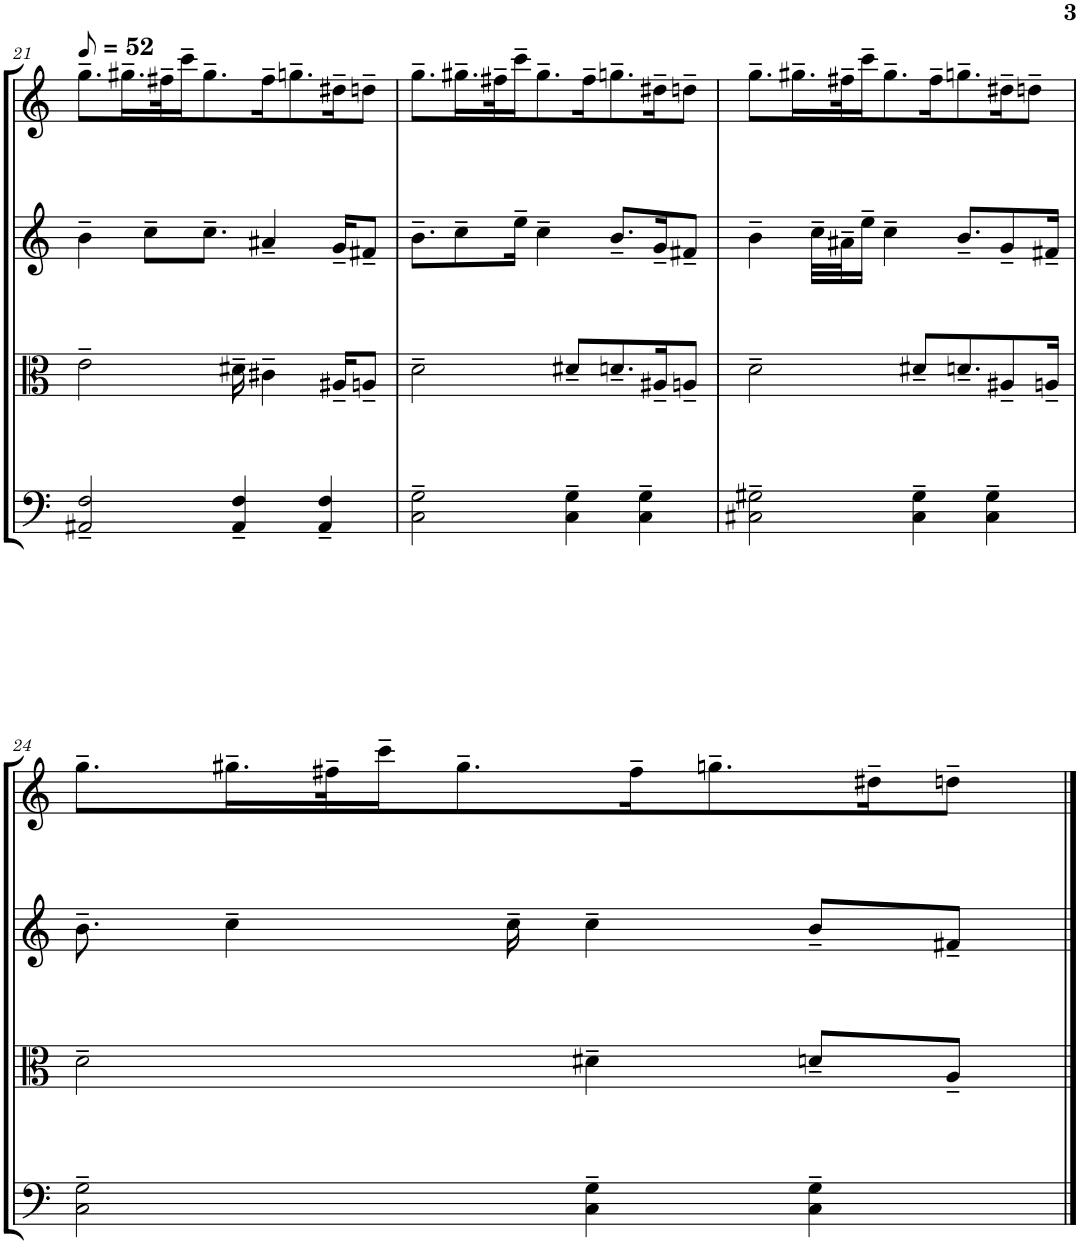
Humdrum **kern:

**kern	**kern	**kern	**kern
*part4	*part3	*part2	*part1
*staff4	*staff3	*staff2	*staff1
*I"Violoncello	*I"Viola	*I"Violin II	*I"Violin I
*I'Vc	*I'Vla	*I'Vln	*I'Vln
!!LO:PB:g=z
*clefF4	*clefC3	*clefG2	*clefG2
*k[]	*k[]	*k[]	*k[]
*M4/4	*M4/4	*M4/4	*M4/4
*MM26	*MM26	*MM26	*MM26
=21	=21	=21	=21
2AA#X/~ 2F/~	2e~\	4b~\	8.gg~\L
.	.	.	16.gg#X~\L
.	.	8cc~\L	.
.	.	.	32ff#X~\K
.	.	.	16ccc~\J
.	.	8.cc~\J	8.gg#~\
4AA#/~ 4F/~	16d#X~\	.	.
.	4c#X~\	4a#X~/	16ff#~\K
.	.	.	8.ggn~\
4AA#/~ 4F/~	.	.	.
.	16A#X~/KL	16g~/KL	16dd#X~\K
.	8An~/J	8f#X~/J	8ddn~\J
=22	=22	=22	=22
2C\~ 2G\~	2d~\	8.b~\L	8.gg~\L
.	.	8cc~\	16.gg#X~\L
.	.	.	32ff#X~\K
.	.	16ee~\Jk	16ccc~\J
.	.	4cc~\	8.gg#~\
4C\~ 4G\~	8d#X~/L	.	.
.	.	.	16ff#~\K
.	8.dn~/	8.b~/L	8.ggn~\
4C\~ 4G\~	.	.	.
.	16A#X~/K	16g~/K	16dd#X~\K
.	8An~/J	8f#X~/J	8ddn~\J
=23	=23	=23	=23
2C#X\~ 2G#X\~	2d~\	4b~\	8.gg~\L
.	.	.	16.gg#X~\L
.	.	32cc~\LLL	.
.	.	32a#X~\J	32ff#X~\K
.	.	16ee~\JJ	16ccc~\J
.	.	4cc~\	8.gg#~\
4C#\~ 4G#\~	8d#X~/L	.	.
.	.	.	16ff#~\K
.	8.dn~/	8.b~/L	8.ggn~\
4C#\~ 4G#\~	.	.	.
.	8A#X~/	8g~/	16dd#X~\K
.	.	.	8ddn~\J
.	16An~/Jk	16f#X~/Jk	.
!!LO:LB:g=z
=24	=24	=24	=24
2C\~ 2G\~	2d~\	8.b~\	8.gg~\L
.	.	4cc~\	16.gg#X~\L
.	.	.	32ff#X~\K
.	.	.	16ccc~\J
.	.	.	8.gg#~\
.	.	16cc~\	.
4C\~ 4G\~	4d#X~\	4cc~\	.
.	.	.	16ff#~\K
.	.	.	8.ggn~\
4C\~ 4G\~	8dn~/L	8b~/L	.
.	.	.	16dd#X~\K
.	8A~/J	8f#X~/J	8ddn~\J
==	==	==	==
*-	*-	*-	*-
